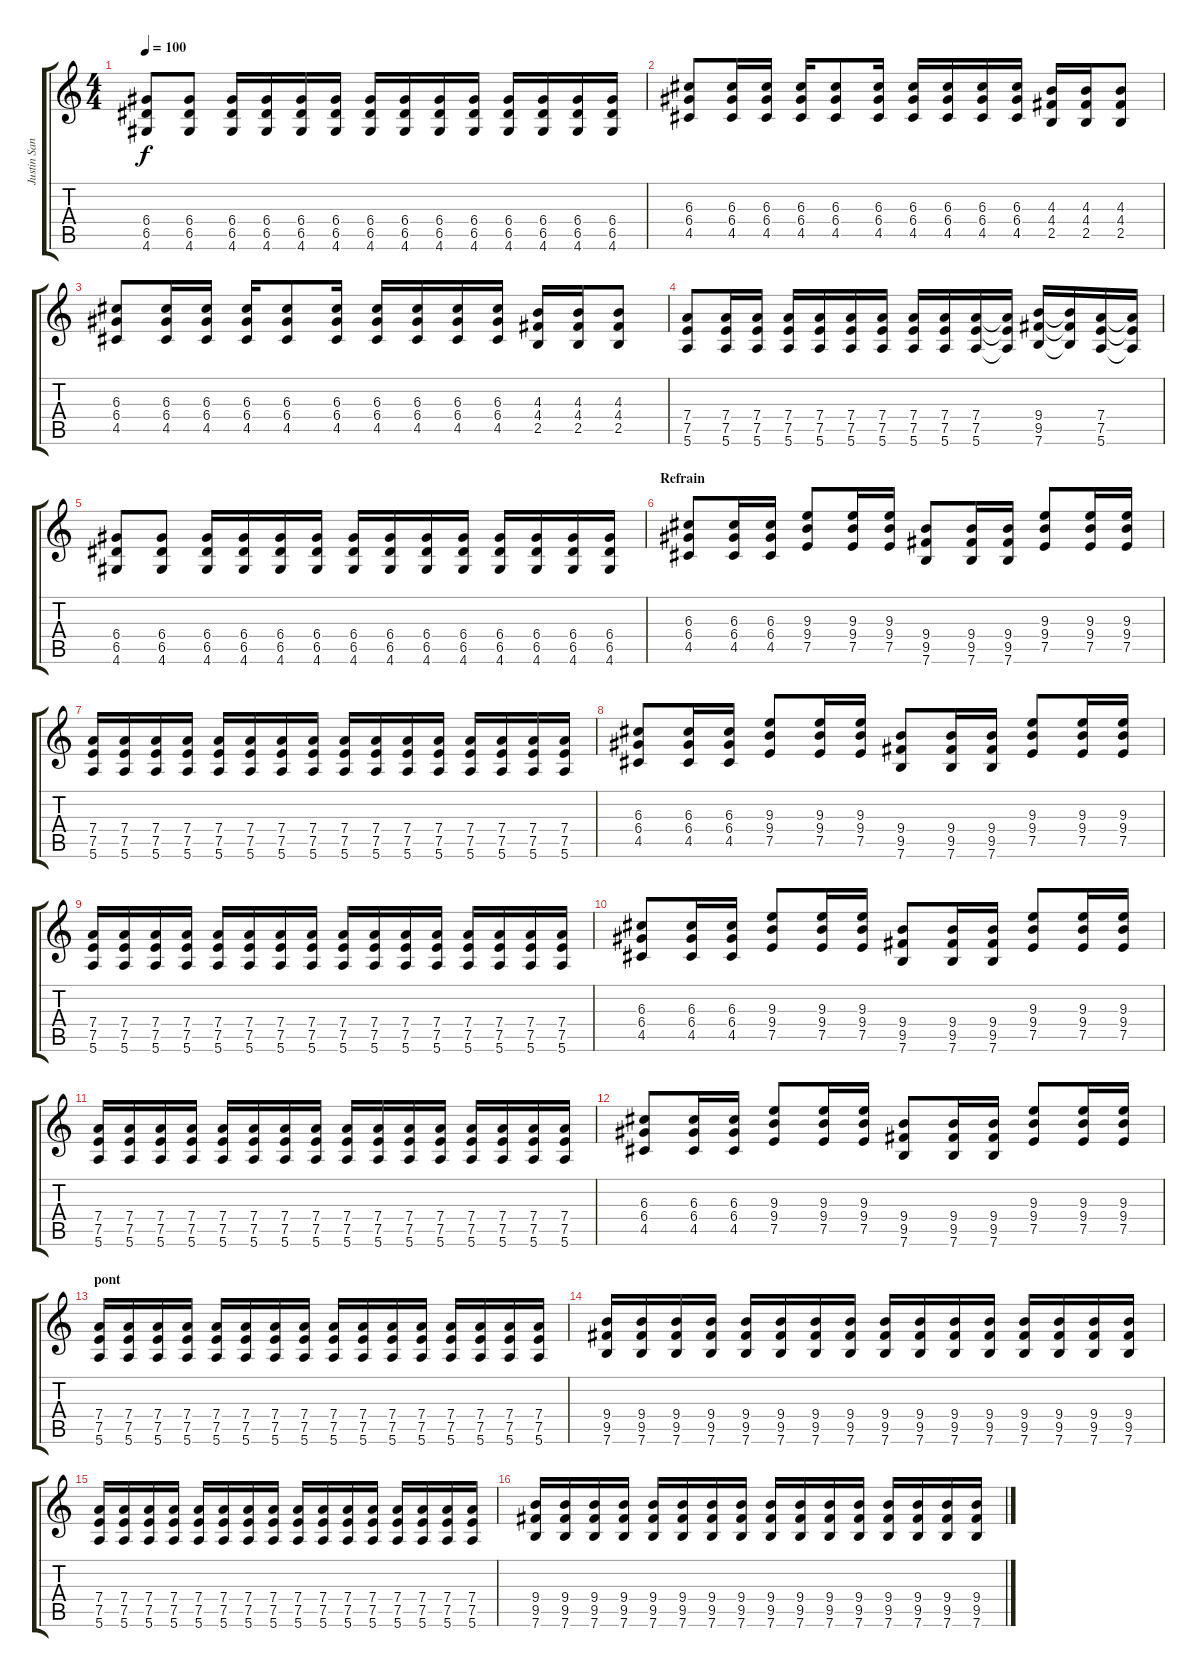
\track ("Justin Sane" "Justin San") {instrument distortionguitar}
\staff {score tabs}
\tuning (E4 B3 G3 D3 A2 E2) {hide}
\ts (4 4)
\tempo 100
\clef g2
\ks c
(6.4 6.5 4.6).8{dy f} (6.4 6.5 4.6).8 (6.4 6.5 4.6).16 (6.4 6.5 4.6).16 (6.4 6.5 4.6).16 (6.4 6.5 4.6).16 (6.4 6.5 4.6).16 (6.4 6.5 4.6).16 (6.4 6.5 4.6).16 (6.4 6.5 4.6).16 (6.4 6.5 4.6).16 (6.4 6.5 4.6).16 (6.4 6.5 4.6).16 (6.4 6.5 4.6).16 |
(6.3 6.4 4.5).8 (6.3 6.4 4.5).16 (6.3 6.4 4.5).16 (6.3 6.4 4.5).16 (6.3 6.4 4.5).8 (6.3 6.4 4.5).16 (6.3 6.4 4.5).16 (6.3 6.4 4.5).16 (6.3 6.4 4.5).16 (6.3 6.4 4.5).16 (4.3 4.4 2.5).16 (4.3 4.4 2.5).16 (4.3 4.4 2.5).8 |
(6.3 6.4 4.5).8 (6.3 6.4 4.5).16 (6.3 6.4 4.5).16 (6.3 6.4 4.5).16 (6.3 6.4 4.5).8 (6.3 6.4 4.5).16 (6.3 6.4 4.5).16 (6.3 6.4 4.5).16 (6.3 6.4 4.5).16 (6.3 6.4 4.5).16 (4.3 4.4 2.5).16 (4.3 4.4 2.5).16 (4.3 4.4 2.5).8 |
(7.4 7.5 5.6).8 (7.4 7.5 5.6).16 (7.4 7.5 5.6).16 (7.4 7.5 5.6).16 (7.4 7.5 5.6).16 (7.4 7.5 5.6).16 (7.4 7.5 5.6).16 (7.4 7.5 5.6).16 (7.4 7.5 5.6).16 (7.4 7.5 5.6).16 (7.4{t} 7.5{t} 5.6{t}).16 (9.4 9.5 7.6).16 (9.4{t} 9.5{t} 7.6{t}).16 (7.4 7.5 5.6).16 (7.4{t} 7.5{t} 5.6{t}).16 |
(6.4 6.5 4.6).8 (6.4 6.5 4.6).8 (6.4 6.5 4.6).16 (6.4 6.5 4.6).16 (6.4 6.5 4.6).16 (6.4 6.5 4.6).16 (6.4 6.5 4.6).16 (6.4 6.5 4.6).16 (6.4 6.5 4.6).16 (6.4 6.5 4.6).16 (6.4 6.5 4.6).16 (6.4 6.5 4.6).16 (6.4 6.5 4.6).16 (6.4 6.5 4.6).16 |
\section ("" "Refrain")
(6.3 6.4 4.5).8 (6.3 6.4 4.5).16 (6.3 6.4 4.5).16 (9.3 9.4 7.5).8 (9.3 9.4 7.5).16 (9.3 9.4 7.5).16 (9.4 9.5 7.6).8 (9.4 9.5 7.6).16 (9.4 9.5 7.6).16 (9.3 9.4 7.5).8 (9.3 9.4 7.5).16 (9.3 9.4 7.5).16 |
(7.4 7.5 5.6).16 (7.4 7.5 5.6).16 (7.4 7.5 5.6).16 (7.4 7.5 5.6).16 (7.4 7.5 5.6).16 (7.4 7.5 5.6).16 (7.4 7.5 5.6).16 (7.4 7.5 5.6).16 (7.4 7.5 5.6).16 (7.4 7.5 5.6).16 (7.4 7.5 5.6).16 (7.4 7.5 5.6).16 (7.4 7.5 5.6).16 (7.4 7.5 5.6).16 (7.4 7.5 5.6).16 (7.4 7.5 5.6).16 |
(6.3 6.4 4.5).8 (6.3 6.4 4.5).16 (6.3 6.4 4.5).16 (9.3 9.4 7.5).8 (9.3 9.4 7.5).16 (9.3 9.4 7.5).16 (9.4 9.5 7.6).8 (9.4 9.5 7.6).16 (9.4 9.5 7.6).16 (9.3 9.4 7.5).8 (9.3 9.4 7.5).16 (9.3 9.4 7.5).16 |
(7.4 7.5 5.6).16 (7.4 7.5 5.6).16 (7.4 7.5 5.6).16 (7.4 7.5 5.6).16 (7.4 7.5 5.6).16 (7.4 7.5 5.6).16 (7.4 7.5 5.6).16 (7.4 7.5 5.6).16 (7.4 7.5 5.6).16 (7.4 7.5 5.6).16 (7.4 7.5 5.6).16 (7.4 7.5 5.6).16 (7.4 7.5 5.6).16 (7.4 7.5 5.6).16 (7.4 7.5 5.6).16 (7.4 7.5 5.6).16 |
(6.3 6.4 4.5).8 (6.3 6.4 4.5).16 (6.3 6.4 4.5).16 (9.3 9.4 7.5).8 (9.3 9.4 7.5).16 (9.3 9.4 7.5).16 (9.4 9.5 7.6).8 (9.4 9.5 7.6).16 (9.4 9.5 7.6).16 (9.3 9.4 7.5).8 (9.3 9.4 7.5).16 (9.3 9.4 7.5).16 |
(7.4 7.5 5.6).16 (7.4 7.5 5.6).16 (7.4 7.5 5.6).16 (7.4 7.5 5.6).16 (7.4 7.5 5.6).16 (7.4 7.5 5.6).16 (7.4 7.5 5.6).16 (7.4 7.5 5.6).16 (7.4 7.5 5.6).16 (7.4 7.5 5.6).16 (7.4 7.5 5.6).16 (7.4 7.5 5.6).16 (7.4 7.5 5.6).16 (7.4 7.5 5.6).16 (7.4 7.5 5.6).16 (7.4 7.5 5.6).16 |
(6.3 6.4 4.5).8 (6.3 6.4 4.5).16 (6.3 6.4 4.5).16 (9.3 9.4 7.5).8 (9.3 9.4 7.5).16 (9.3 9.4 7.5).16 (9.4 9.5 7.6).8 (9.4 9.5 7.6).16 (9.4 9.5 7.6).16 (9.3 9.4 7.5).8 (9.3 9.4 7.5).16 (9.3 9.4 7.5).16 |
\section ("" "pont")
(7.4 7.5 5.6).16 (7.4 7.5 5.6).16 (7.4 7.5 5.6).16 (7.4 7.5 5.6).16 (7.4 7.5 5.6).16 (7.4 7.5 5.6).16 (7.4 7.5 5.6).16 (7.4 7.5 5.6).16 (7.4 7.5 5.6).16 (7.4 7.5 5.6).16 (7.4 7.5 5.6).16 (7.4 7.5 5.6).16 (7.4 7.5 5.6).16 (7.4 7.5 5.6).16 (7.4 7.5 5.6).16 (7.4 7.5 5.6).16 |
(9.4 9.5 7.6).16 (9.4 9.5 7.6).16 (9.4 9.5 7.6).16 (9.4 9.5 7.6).16 (9.4 9.5 7.6).16 (9.4 9.5 7.6).16 (9.4 9.5 7.6).16 (9.4 9.5 7.6).16 (9.4 9.5 7.6).16 (9.4 9.5 7.6).16 (9.4 9.5 7.6).16 (9.4 9.5 7.6).16 (9.4 9.5 7.6).16 (9.4 9.5 7.6).16 (9.4 9.5 7.6).16 (9.4 9.5 7.6).16 |
(7.4 7.5 5.6).16 (7.4 7.5 5.6).16 (7.4 7.5 5.6).16 (7.4 7.5 5.6).16 (7.4 7.5 5.6).16 (7.4 7.5 5.6).16 (7.4 7.5 5.6).16 (7.4 7.5 5.6).16 (7.4 7.5 5.6).16 (7.4 7.5 5.6).16 (7.4 7.5 5.6).16 (7.4 7.5 5.6).16 (7.4 7.5 5.6).16 (7.4 7.5 5.6).16 (7.4 7.5 5.6).16 (7.4 7.5 5.6).16 |
(9.4 9.5 7.6).16 (9.4 9.5 7.6).16 (9.4 9.5 7.6).16 (9.4 9.5 7.6).16 (9.4 9.5 7.6).16 (9.4 9.5 7.6).16 (9.4 9.5 7.6).16 (9.4 9.5 7.6).16 (9.4 9.5 7.6).16 (9.4 9.5 7.6).16 (9.4 9.5 7.6).16 (9.4 9.5 7.6).16 (9.4 9.5 7.6).16 (9.4 9.5 7.6).16 (9.4 9.5 7.6).16 (9.4 9.5 7.6).16
